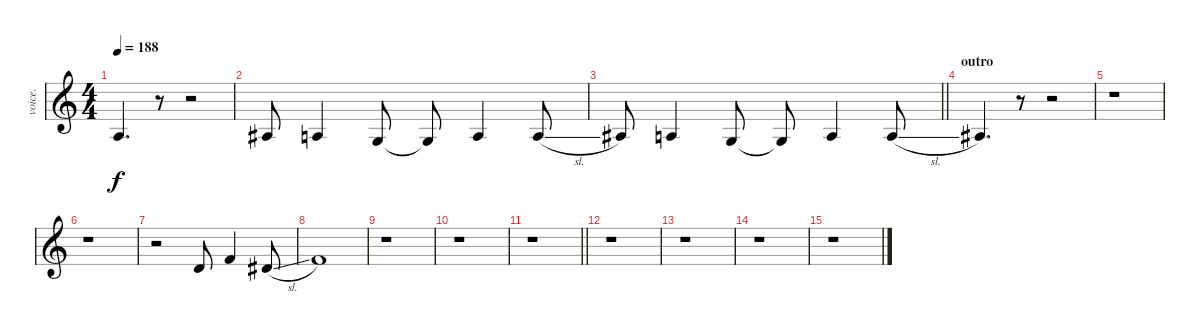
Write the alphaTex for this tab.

\track ("voice." "voice.") {instrument tuba}
\staff {score}
\tuning (Eb4 Bb3 Gb3 Db3 Ab2 Eb2) {hide}
\ts (4 4)
\tempo 188
\clef g2
\ks c
3.3{t}.4{d dy f} r.8 r.2 |
4.3.8 3.3.4 1.3.8 1.3{t}.8 3.3.4 3.3{sl}.8 |
\barLineRight lightlight
4.3.8 3.3.4 1.3.8 1.3{t}.8 3.3.4 3.3{sl}.8 |
\section ("" "outro")
4.3.4{d} r.8 r.2 |
r.1 |
r.1 |
r.2 4.2.8 2.1.4 0.1{sl}.8 |
2.1.1 |
r.1 |
r.1 |
\barLineRight lightlight
r.1 |
r.1 |
r.1 |
r.1 |
r.1
